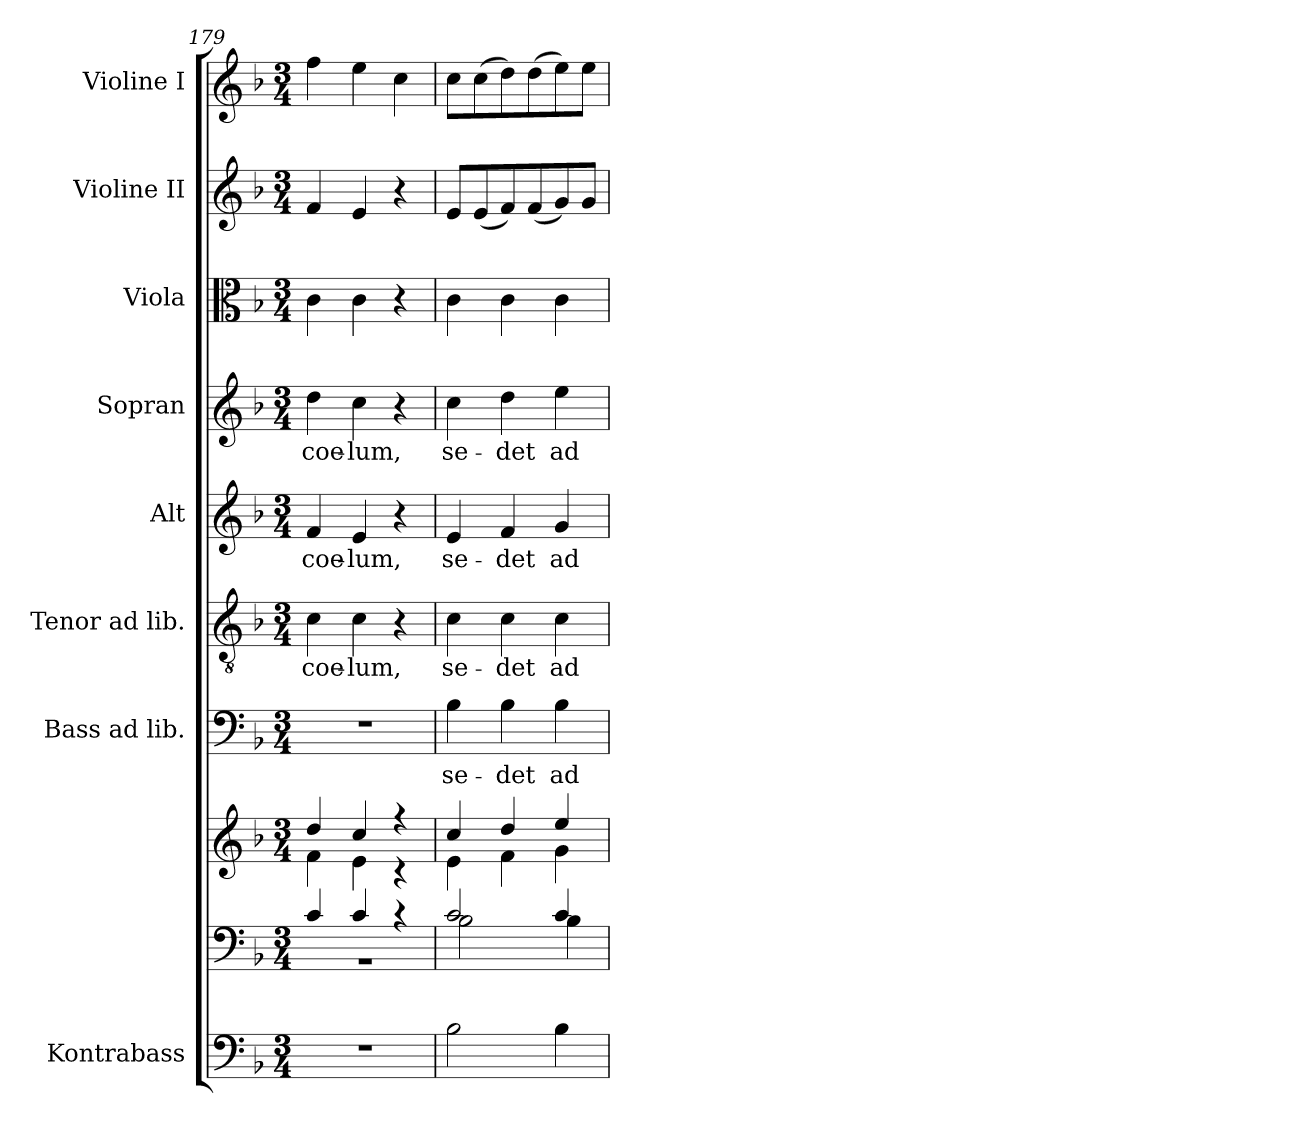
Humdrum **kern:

**kern	**kern	**kern	**kern	**text	**kern	**text	**kern	**text	**kern	**text	**kern	**kern	**kern
*part9	*part8	*part8	*part7	*part7	*part6	*part6	*part5	*part5	*part4	*part4	*part3	*part2	*part1
*staff10	*staff9	*staff8	*staff7	*staff7	*staff6	*staff6	*staff5	*staff5	*staff4	*staff4	*staff3	*staff2	*staff1
*I"Kontrabass	*	*	*I"Bass ad lib.	*	*I"Tenor ad lib.	*	*I"Alt	*	*I"Sopran	*	*I"Viola	*I"Violine II	*I"Violine I
*I'Kb.	*	*	*I'B.	*	*I'T.	*	*I'A.	*	*I'S.	*	*I'Vla.	*I'Vl. II	*I'Vl. I
*clefF4	*clefF4	*clefG2	*clefF4	*	*clefGv2	*	*clefG2	*	*clefG2	*	*clefC3	*clefG2	*clefG2
*ITrd7c12	*	*	*	*	*	*	*	*	*	*	*	*	*
*k[b-]	*k[b-]	*k[b-]	*k[b-]	*	*k[b-]	*	*k[b-]	*	*k[b-]	*	*k[b-]	*k[b-]	*k[b-]
*F:	*F:	*F:	*F:	*	*F:	*	*F:	*	*F:	*	*F:	*F:	*F:
*M3/4	*M3/4	*M3/4	*M3/4	*	*M3/4	*	*M3/4	*	*M3/4	*	*M3/4	*M3/4	*M3/4
=179	=179	=179	=179	=179	=179	=179	=179	=179	=179	=179	=179	=179	=179
*	*^	*	*	*	*	*	*	*	*	*	*	*	*
!	!	!LO:N:vis=1	!	!	!	!	!LO:LY:b	!	!LO:LY:b	!	!LO:LY:b	!	!	!
*	*	*	*^	*	*	*	*	*	*	*	*	*	*	*
2.r	4c/	2.rBB	4dd/	4f\	2.r	.	4c\	coe-	4f/	coe-	4dd\	coe-	4c\	4f/	4ff\
!	!	!	!	!	!	!	!	!LO:LY:b	!	!LO:LY:b	!	!LO:LY:b	!	!	!
.	4c/	.	4cc/	4e\	.	.	4c\	-lum,	4e/	-lum,	4cc\	-lum,	4c\	4e/	4ee\
.	4rc	.	4r	4r	.	.	4r	.	4r	.	4r	.	4r	4r	4cc\
!!LO:PB:g=z
=180	=180	=180	=180	=180	=180	=180	=180	=180	=180	=180	=180	=180	=180	=180	=180
!	!	!	!	!	!	!LO:LY:b	!	!LO:LY:b	!	!LO:LY:b	!	!LO:LY:b	!	!	!
2BB-\	2c/	2B-\	4cc/	4e\	4B-\	se-	4c\	se-	4e/	se-	4cc\	se-	4c\	8e/L	8cc\L
.	.	.	.	.	.	.	.	.	.	.	.	.	.	(<8e/	(>8cc\
!	!	!	!	!	!	!LO:LY:b	!	!LO:LY:b	!	!LO:LY:b	!	!LO:LY:b	!	!	!
.	.	.	4dd/	4f\	4B-\	-det	4c\	-det	4f/	-det	4dd\	-det	4c\	8f/)	8dd\)
.	.	.	.	.	.	.	.	.	.	.	.	.	.	(<8f/	(>8dd\
!	!	!	!	!	!	!LO:LY:b	!	!LO:LY:b	!	!LO:LY:b	!	!LO:LY:b	!	!	!
4BB-\	4c/	4B-\	4ee/	4g\	4B-\	ad	4c\	ad	4g/	ad	4ee\	ad	4c\	8g/)	8ee\)
.	.	.	.	.	.	.	.	.	.	.	.	.	.	8g/J	8ee\J
*	*v	*v	*	*	*	*	*	*	*	*	*	*	*	*	*
*	*	*v	*v	*	*	*	*	*	*	*	*	*	*	*
=	=	=	=	=	=	=	=	=	=	=	=	=	=
*-	*-	*-	*-	*-	*-	*-	*-	*-	*-	*-	*-	*-	*-
